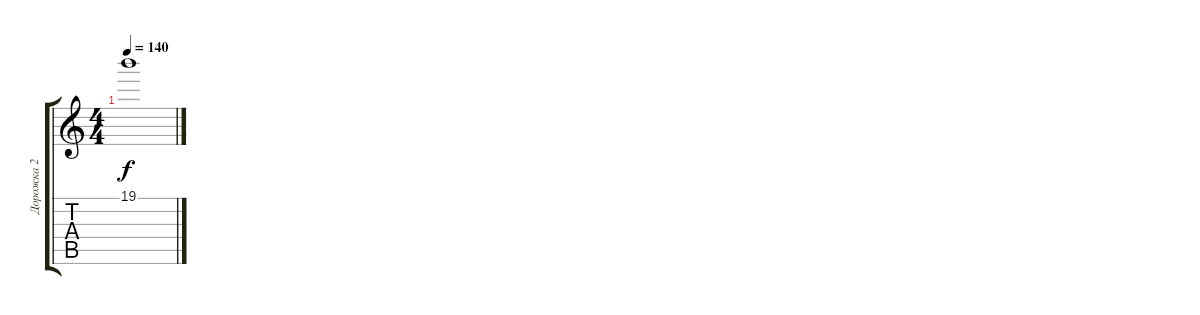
\track ("Дорожка 2" "Дорожка 2") {instrument overdrivenguitar}
\staff {score tabs}
\tuning (E4 B3 G3 D3 A2 E2) {hide}
\ts (4 4)
\tempo 140
\clef g2
\ks c
19.1.1{dy f}
